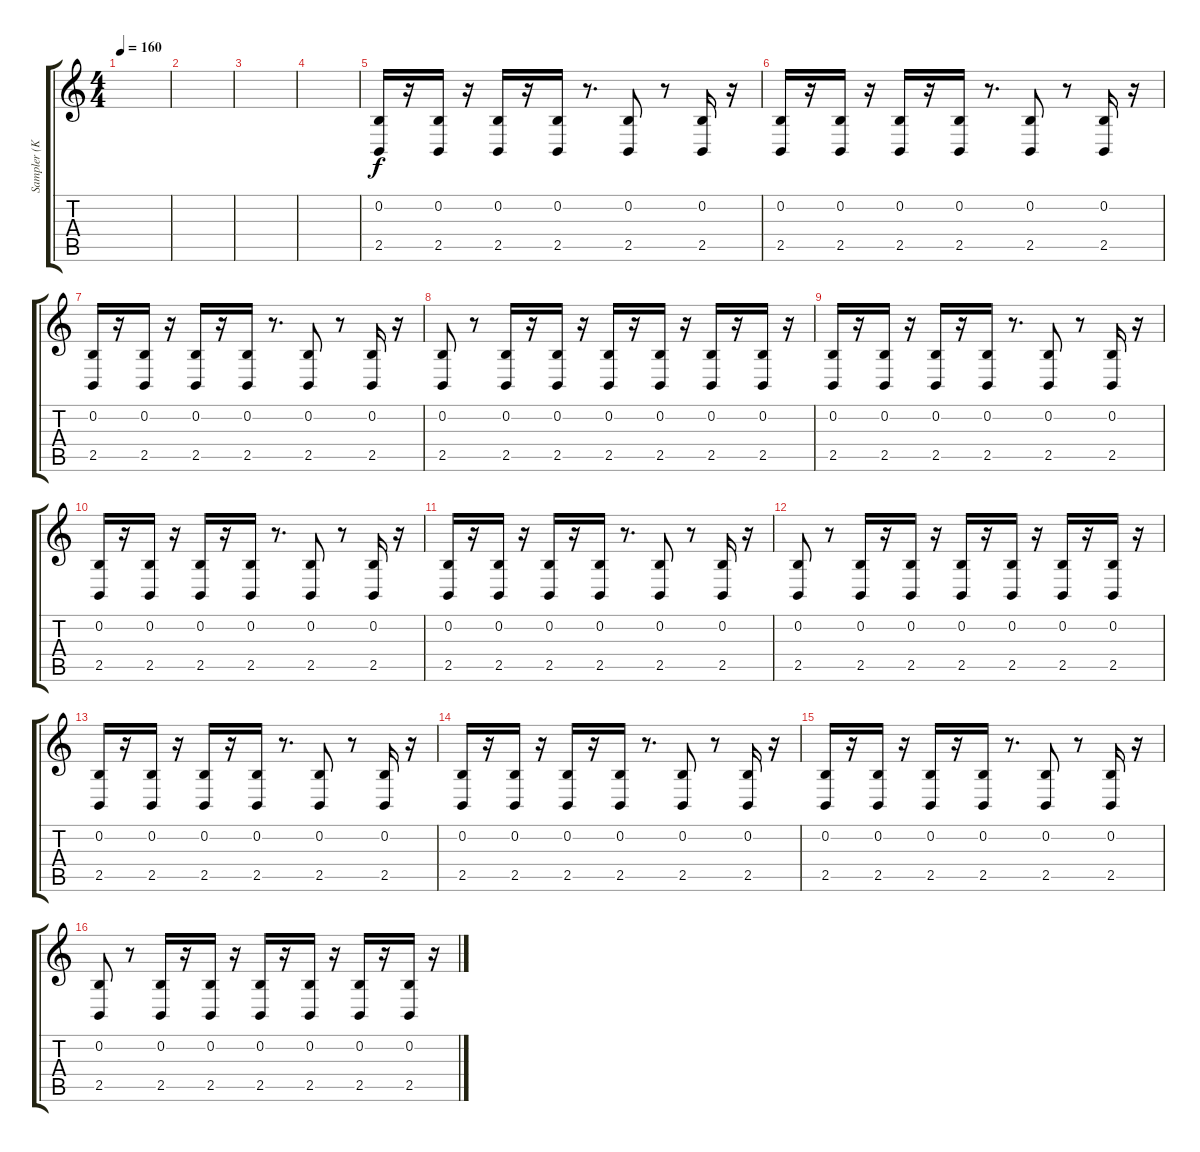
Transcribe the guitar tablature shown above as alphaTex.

\track ("Sampler (Korg M3)" "Sampler (K") {instrument lead2sawtooth}
\staff {score tabs}
\tuning (E4 B3 G3 D3 A2 E2) {hide}
\ts (4 4)
\tempo 160
\clef g2
\ks c
|
|
|
|
(0.2 2.5).16 r.16 (0.2 2.5).16 r.16 (0.2 2.5).16 r.16 (0.2 2.5).16 r.8{d} (0.2 2.5).8 r.8 (0.2 2.5).16 r.16 |
(0.2 2.5).16 r.16 (0.2 2.5).16 r.16 (0.2 2.5).16 r.16 (0.2 2.5).16 r.8{d} (0.2 2.5).8 r.8 (0.2 2.5).16 r.16 |
(0.2 2.5).16 r.16 (0.2 2.5).16 r.16 (0.2 2.5).16 r.16 (0.2 2.5).16 r.8{d} (0.2 2.5).8 r.8 (0.2 2.5).16 r.16 |
(0.2 2.5).8 r.8 (0.2 2.5).16 r.16 (0.2 2.5).16 r.16 (0.2 2.5).16 r.16 (0.2 2.5).16 r.16 (0.2 2.5).16 r.16 (0.2 2.5).16 r.16 |
(0.2 2.5).16 r.16 (0.2 2.5).16 r.16 (0.2 2.5).16 r.16 (0.2 2.5).16 r.8{d} (0.2 2.5).8 r.8 (0.2 2.5).16 r.16 |
(0.2 2.5).16 r.16 (0.2 2.5).16 r.16 (0.2 2.5).16 r.16 (0.2 2.5).16 r.8{d} (0.2 2.5).8 r.8 (0.2 2.5).16 r.16 |
(0.2 2.5).16 r.16 (0.2 2.5).16 r.16 (0.2 2.5).16 r.16 (0.2 2.5).16 r.8{d} (0.2 2.5).8 r.8 (0.2 2.5).16 r.16 |
(0.2 2.5).8 r.8 (0.2 2.5).16 r.16 (0.2 2.5).16 r.16 (0.2 2.5).16 r.16 (0.2 2.5).16 r.16 (0.2 2.5).16 r.16 (0.2 2.5).16 r.16 |
(0.2 2.5).16 r.16 (0.2 2.5).16 r.16 (0.2 2.5).16 r.16 (0.2 2.5).16 r.8{d} (0.2 2.5).8 r.8 (0.2 2.5).16 r.16 |
(0.2 2.5).16 r.16 (0.2 2.5).16 r.16 (0.2 2.5).16 r.16 (0.2 2.5).16 r.8{d} (0.2 2.5).8 r.8 (0.2 2.5).16 r.16 |
(0.2 2.5).16 r.16 (0.2 2.5).16 r.16 (0.2 2.5).16 r.16 (0.2 2.5).16 r.8{d} (0.2 2.5).8 r.8 (0.2 2.5).16 r.16 |
(0.2 2.5).8 r.8 (0.2 2.5).16 r.16 (0.2 2.5).16 r.16 (0.2 2.5).16 r.16 (0.2 2.5).16 r.16 (0.2 2.5).16 r.16 (0.2 2.5).16 r.16
